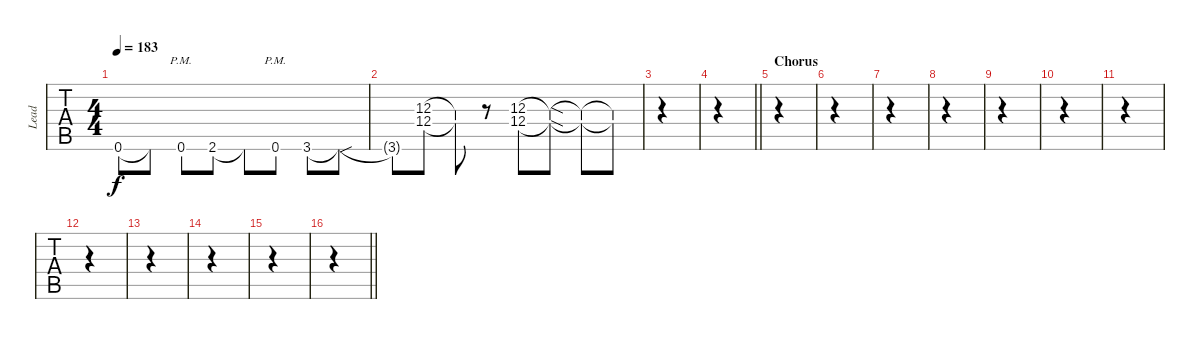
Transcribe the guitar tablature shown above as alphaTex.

\track ("Lead" "Lead") {instrument distortionguitar}
\staff {tabs}
\tuning (E4 B3 G3 D3 A2 E2) {hide}
\ts (4 4)
\tempo 183
\clef g2
\ks c
0.6.8{dy f} 0.6{t}.8 0.6{pm}.8 2.6.8 2.6{t}.8 0.6{pm}.8 3.6.8 3.6{sou t}.8 |
3.6{t}.8 (12.3 12.4).8 (12.3{t} 12.4{t}).8 r.8 (12.3 12.4).8 (12.3{sod t} 12.4{sod t}).8 (12.3{t} 12.4{t}).8 (12.3{t} 12.4{t}).8 |
|
\barLineRight lightlight
|
\section ("" "Chorus")
|
|
|
|
|
|
|
|
|
|
|
\barLineRight lightlight
